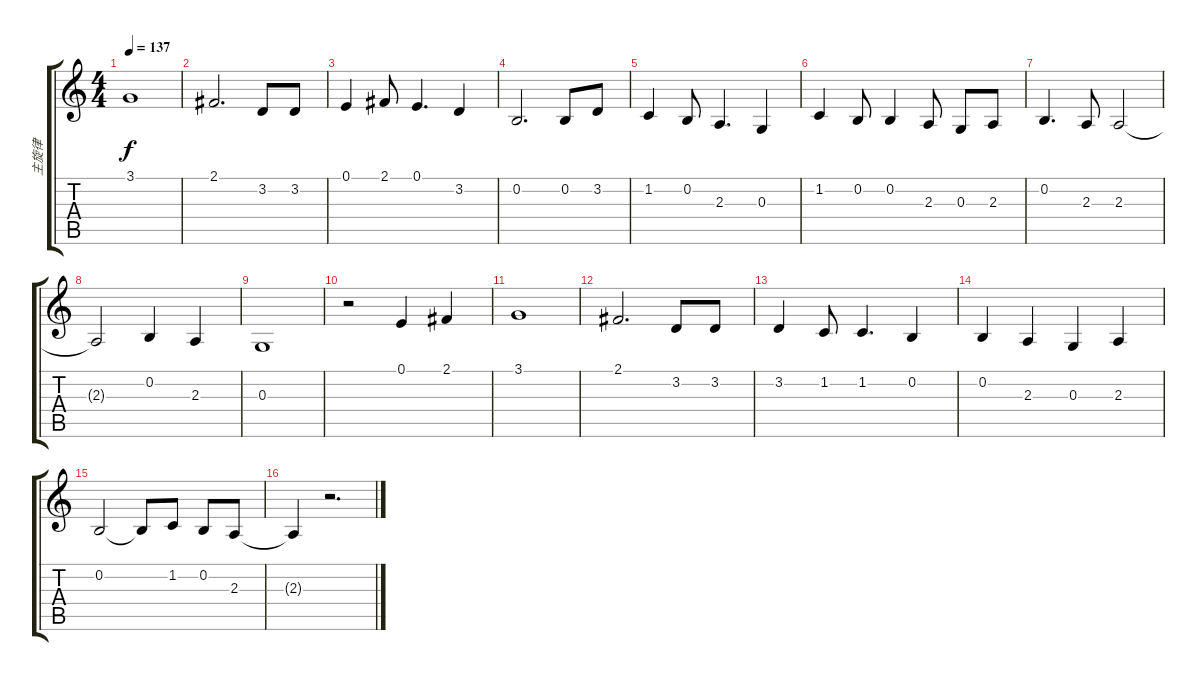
\track ("主旋律" "主旋律") {instrument harmonica}
\staff {score tabs}
\tuning (E4 B3 G3 D3 A2 E2) {hide}
\ts (4 4)
\tempo 137
\clef g2
\ks c
3.1.1{dy f} |
2.1.2{d} 3.2.8 3.2.8 |
0.1.4 2.1.8 0.1.4{d} 3.2.4 |
0.2.2{d} 0.2.8 3.2.8 |
1.2.4 0.2.8 2.3.4{d} 0.3.4 |
1.2.4 0.2.8 0.2.4 2.3.8 0.3.8 2.3.8 |
0.2.4{d} 2.3.8 2.3.2 |
2.3{t}.2 0.2.4 2.3.4 |
0.3.1 |
r.2 0.1.4 2.1.4 |
3.1.1 |
2.1.2{d} 3.2.8 3.2.8 |
3.2.4 1.2.8 1.2.4{d} 0.2.4 |
0.2.4 2.3.4 0.3.4 2.3.4 |
0.2.2 0.2{t}.8 1.2.8 0.2.8 2.3.8 |
2.3{t}.4 r.2{d}
